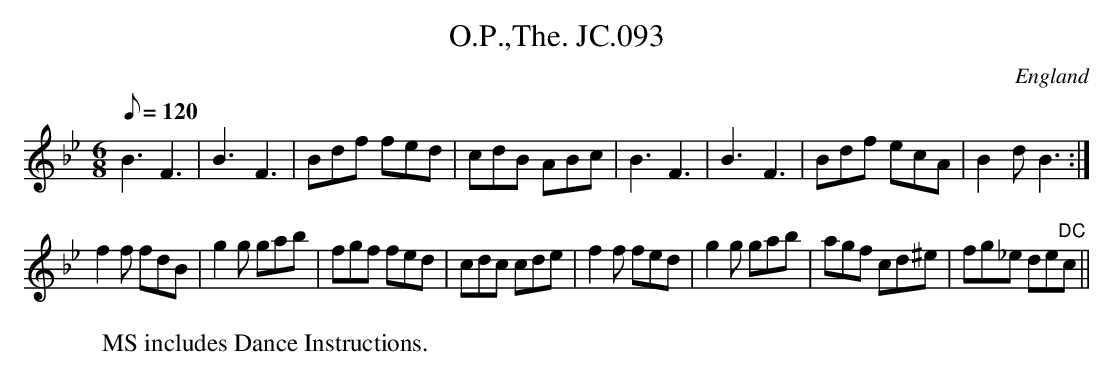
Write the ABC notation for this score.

X:1
T:O.P.,The. JC.093
M:6/8
L:1/8
Q:120
O:England
K:Bb
B3F3|B3F3|Bdf fed|cdB ABc|B3F3|B3F3|Bdf ecA|B2dB3:|!
f2f fdB|g2g gab|fgf fed|cdc cde|f2f fed|g2g gab|
agf cd^e|fg_e de"DC"c||
W:MS includes Dance Instructions.
